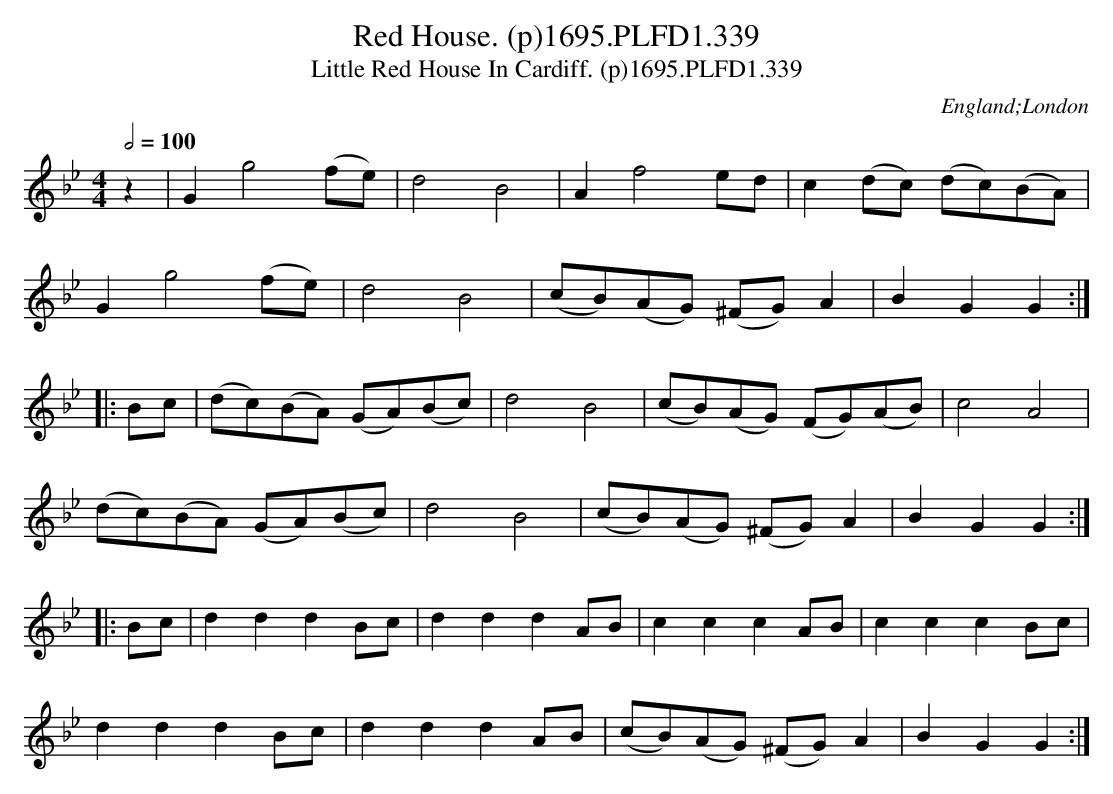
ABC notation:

X:1
T:Red House. (p)1695.PLFD1.339
T:Little Red House In Cardiff. (p)1695.PLFD1.339
M:4/4
L:1/8
Q:1/2=100
O:England;London
K:Bb
z2|G2g4(fe)|d4B4|A2f4ed|c2(dc) (dc)(BA)|
G2g4(fe)|d4B4|(cB)(AG) (^FG)A2|B2G2G2:|
|:Bc|(dc)(BA) (GA)(Bc)|d4B4|(cB)(AG) (FG)(AB)|c4A4|
(dc)(BA) (GA)(Bc)|d4B4|(cB)(AG) (^FG)A2|B2G2G2:|
|:Bc|d2d2d2Bc|d2d2d2AB|c2c2c2AB|c2c2c2Bc|
d2d2d2Bc|d2d2d2AB|(cB)(AG) (^FG)A2|B2G2G2:|
